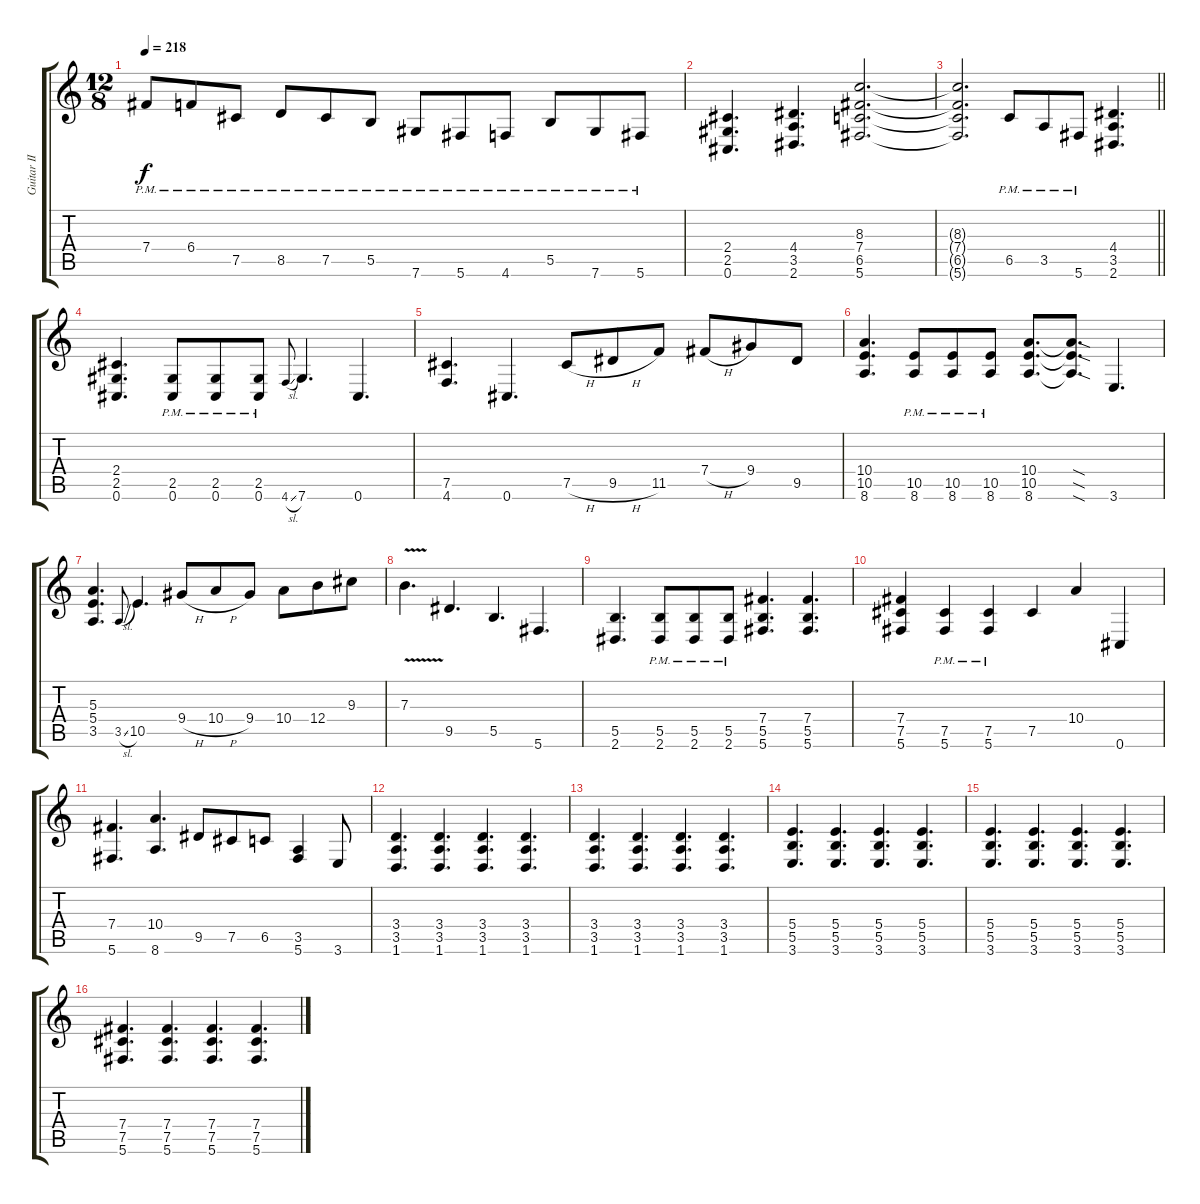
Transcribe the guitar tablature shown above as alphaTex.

\track ("Guitar II" "Guitar II") {instrument distortionguitar}
\staff {score tabs}
\tuning (Db4 Ab3 E3 B2 Gb2 Db2) {hide}
\ts (12 8)
\tempo 218
\clef g2
\ks c
7.4{pm}.8{dy f volume 12} 6.4{pm}.8 7.5{pm}.8 8.5{pm}.8 7.5{pm}.8 5.5{pm}.8 7.6{pm}.8 5.6{pm}.8 4.6{pm}.8 5.5{pm}.8 7.6{pm}.8 5.6{pm}.8 |
(2.4 2.5 0.6).4{d} (4.4 3.5 2.6).4{d} (8.3 7.4 6.5 5.6).2{d} |
\barLineRight lightlight
(8.3{t} 7.4{t} 6.5{t} 5.6{t}).2{d} 6.5{pm}.8 3.5{pm}.8 5.6{pm}.8 (4.4 3.5 2.6).4{d} |
(2.4 2.5 0.6).4{d volume 14} (2.5{pm} 0.6{pm}).8 (2.5{pm} 0.6{pm}).8 (2.5{pm} 0.6{pm}).8 4.6{sl}.8{gr onbeat} 7.6.4{d} 0.6.4{d} |
(7.5 4.6).4{d} 0.6.4{d} 7.5{h}.8 9.5{h}.8 11.5.8 7.4{h}.8 9.4.8 9.5.8 |
(10.4 10.5 8.6).4{d} (10.5{pm} 8.6{pm}).8 (10.5{pm} 8.6{pm}).8 (10.5{pm} 8.6{pm}).8 (10.4 10.5 8.6).8{d} (10.4{sod t} 10.5{sod t} 8.6{sod t}).8{d} 3.6.4{d} |
(5.3 5.4 3.5).4{d} 3.5{sl}.8{gr onbeat} 10.5.4{d} 9.4{h}.8 10.4{h}.8 9.4.8 10.4.8 12.4.8 9.3.8 |
7.3{v}.4{d} 9.5.4{d} 5.5.4{d} 5.6.4{d} |
(5.5 2.6).4{d} (5.5{pm} 2.6{pm}).8 (5.5{pm} 2.6{pm}).8 (5.5{pm} 2.6{pm}).8 (7.4 5.5 5.6).4{d} (7.4 5.5 5.6).4{d} |
(7.4 7.5 5.6).4 (7.5{pm} 5.6{pm}).4 (7.5{pm} 5.6{pm}).4 7.5.4 10.4.4 0.6.4 |
(7.4 5.6).4{d} (10.4 8.6).4{d} 9.5.8 7.5.8 6.5.8 (3.5 5.6).4 3.6.8 |
(3.4 3.5 1.6).4{d} (3.4 3.5 1.6).4{d} (3.4 3.5 1.6).4{d} (3.4 3.5 1.6).4{d} |
(3.4 3.5 1.6).4{d} (3.4 3.5 1.6).4{d} (3.4 3.5 1.6).4{d} (3.4 3.5 1.6).4{d} |
(5.4 5.5 3.6).4{d} (5.4 5.5 3.6).4{d} (5.4 5.5 3.6).4{d} (5.4 5.5 3.6).4{d} |
(5.4 5.5 3.6).4{d} (5.4 5.5 3.6).4{d} (5.4 5.5 3.6).4{d} (5.4 5.5 3.6).4{d} |
(7.4 7.5 5.6).4{d} (7.4 7.5 5.6).4{d} (7.4 7.5 5.6).4{d} (7.4 7.5 5.6).4{d}
